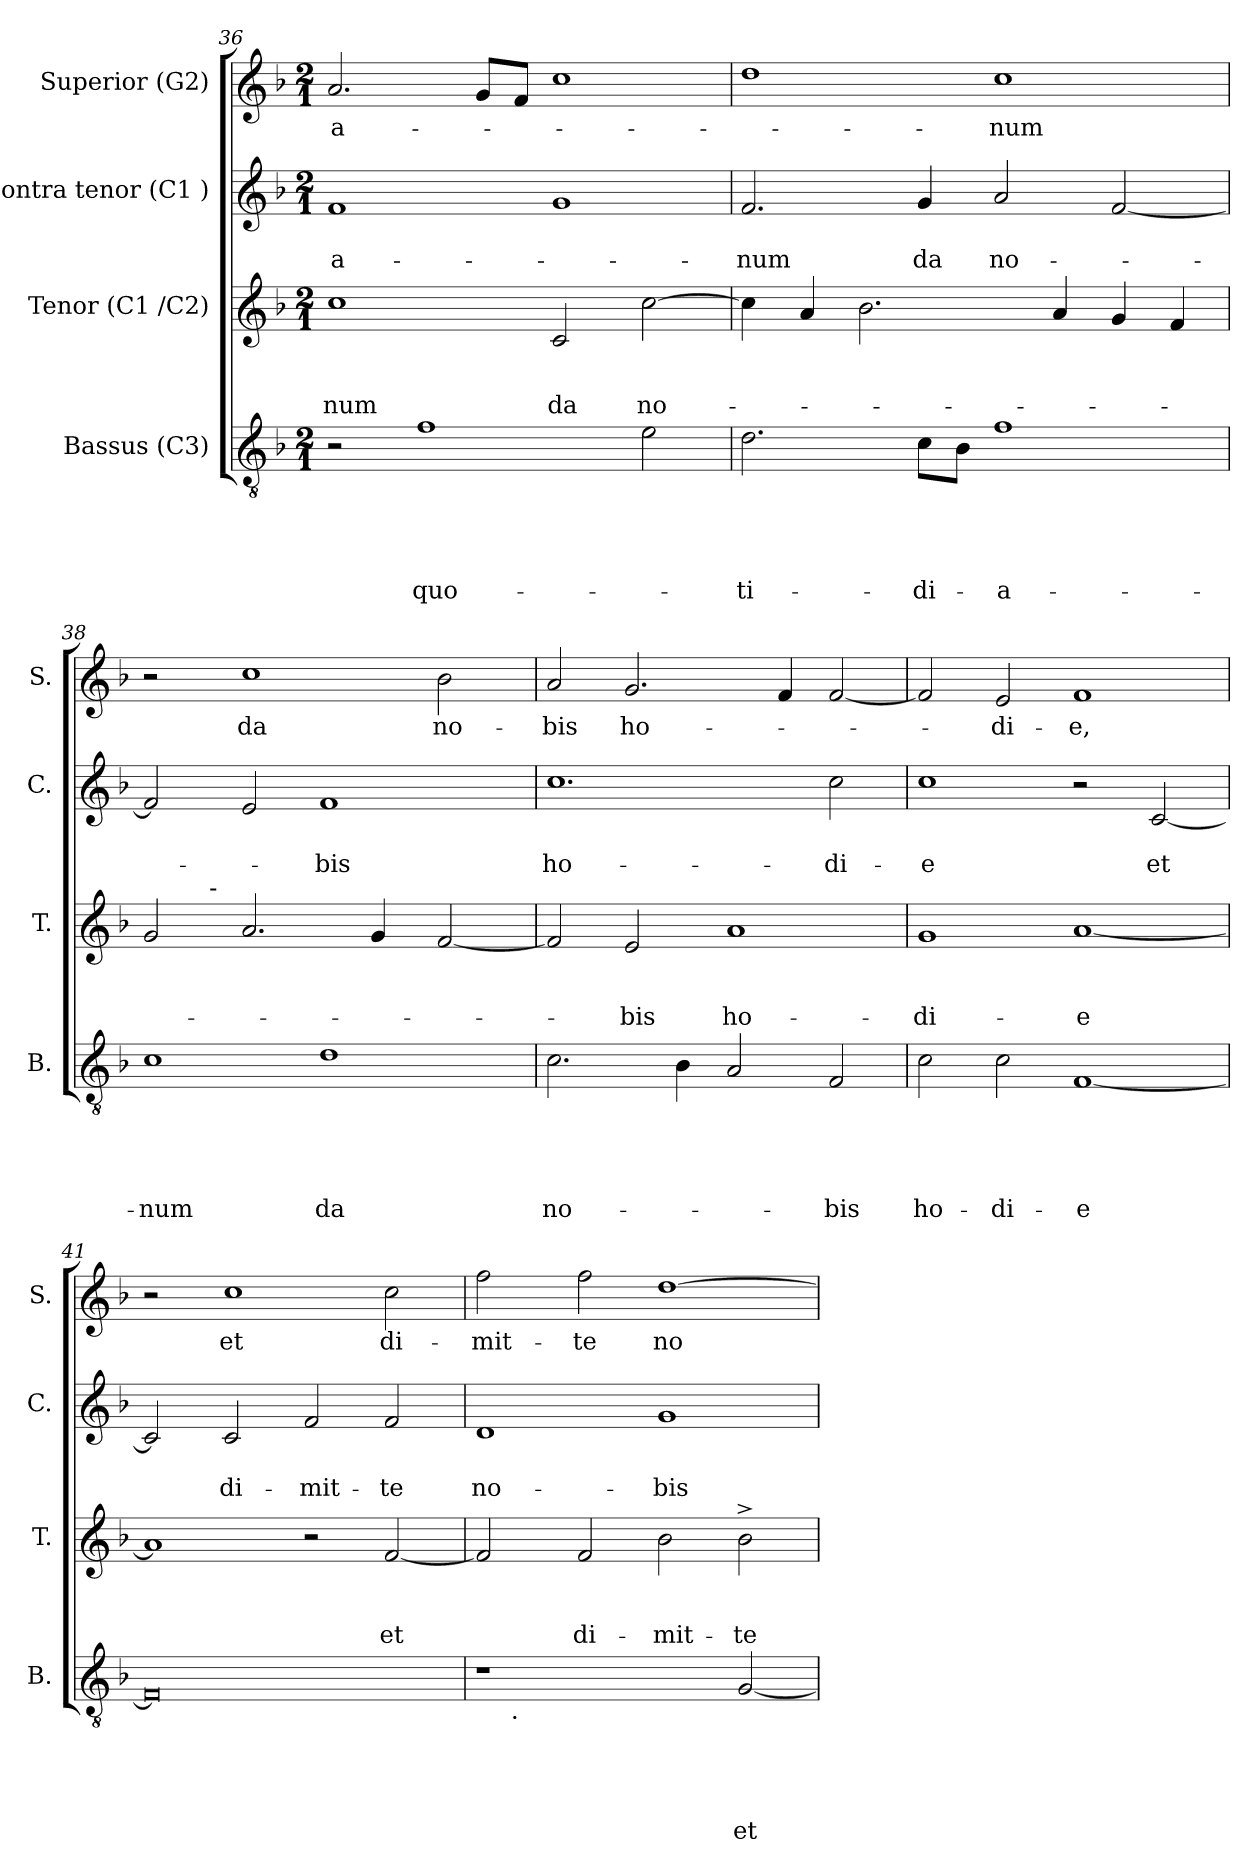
**kern	**text	**text	**text	**text	**text	**kern	**text	**text	**text	**kern	**text	**text	**kern	**text
*part4	*part4	*part4	*part4	*part4	*part4	*part3	*part3	*part3	*part3	*part2	*part2	*part2	*part1	*part1
*staff4	*staff4	*staff4	*staff4	*staff4	*staff4	*staff3	*staff3	*staff3	*staff3	*staff2	*staff2	*staff2	*staff1	*staff1
*I"Bassus (C3)	*	*	*	*	*	*I"Tenor (C1 /C2)	*	*	*	*I"Contra tenor (C1 )	*	*	*I"Superior (G2)	*
*I'B.	*	*	*	*	*	*I'T.	*	*	*	*I'C.	*	*	*I'S.	*
*clefGv2	*	*	*	*	*	*clefG2	*	*	*	*clefG2	*	*	*clefG2	*
*k[b-]	*	*	*	*	*	*k[b-]	*	*	*	*k[b-]	*	*	*k[b-]	*
*F:	*	*	*	*	*	*F:	*	*	*	*F:	*	*	*F:	*
*M2/1	*	*	*	*	*	*M2/1	*	*	*	*M2/1	*	*	*M2/1	*
=36	=36	=36	=36	=36	=36	=36	=36	=36	=36	=36	=36	=36	=36	=36
!	!	!	!	!	!	!	!	!	!LO:LY:b	!	!	!LO:LY:b:rj	!	!LO:LY:b
2r	.	.	.	.	.	1cc	.	.	-num	1f	.	-a-	2.a/	-a-
!	!	!	!	!	!LO:LY:b	!	!	!	!	!	!	!	!	!
1f	.	.	.	.	quo-	.	.	.	.	.	.	.	.	.
.	.	.	.	.	.	.	.	.	.	.	.	.	8g/L	.
.	.	.	.	.	.	.	.	.	.	.	.	.	8f/J	.
!	!	!	!	!	!	!	!	!	!LO:LY:b	!	!	!	!	!
.	.	.	.	.	.	2c/	.	.	da	1g	.	.	1cc	.
!	!	!	!	!	!	!	!	!	!LO:LY:b	!	!	!	!	!
2e\	.	.	.	.	.	[>2cc\	.	.	no-	.	.	.	.	.
=37	=37	=37	=37	=37	=37	=37	=37	=37	=37	=37	=37	=37	=37	=37
!	!	!	!	!	!LO:LY:b	!	!	!	!	!	!	!LO:LY:b	!	!
2.d\	.	.	.	.	-ti-	4cc\]	.	.	.	2.f/	.	-num	1dd	.
.	.	.	.	.	.	4a/	.	.	.	.	.	.	.	.
.	.	.	.	.	.	2.b-\	.	.	.	.	.	.	.	.
!	!	!	!	!	!LO:LY:b	!	!	!	!	!	!	!LO:LY:b	!	!
8c\L	.	.	.	.	-di-	.	.	.	.	4g/	.	da	.	.
8B-\J	.	.	.	.	.	.	.	.	.	.	.	.	.	.
!	!	!	!	!	!LO:LY:b:rj	!	!	!	!	!	!	!LO:LY:b	!	!LO:LY:b
1f	.	.	.	.	-a-	.	.	.	.	2a/	.	no-	1cc	-num
.	.	.	.	.	.	4a/	.	.	.	.	.	.	.	.
.	.	.	.	.	.	4g/	.	.	.	[>2f/	.	.	.	.
.	.	.	.	.	.	4f/	.	.	.	.	.	.	.	.
!!LO:PB:g=z
=38	=38	=38	=38	=38	=38	=38	=38	=38	=38	=38	=38	=38	=38	=38
!	!	!	!	!	!LO:LY:b	!	!	!	!	!	!	!	!	!
*	*	*	*	*	*	*^	*	*	*	*	*	*	*	*
1c	.	.	.	.	-num	2g/	4.ryy	.	.	.	2f/]	.	.	2r	.
!	!	!	!	!	!	!	!LO:TX:a:t=-	!	!	!	!	!	!	!	!
.	.	.	.	.	.	.	1ryy	.	.	.	.	.	.	.	.
!	!	!	!	!	!	!	!	!	!	!	!	!	!	!	!LO:LY:b
.	.	.	.	.	.	2.a/	.	.	.	.	2e/	.	.	1cc	da
!	!	!	!	!	!LO:LY:b	!	!	!	!	!	!	!	!LO:LY:b	!	!
1d	.	.	.	.	da	.	.	.	.	.	1f	.	-bis	.	.
.	.	.	.	.	.	4g/	.	.	.	.	.	.	.	.	.
.	.	.	.	.	.	.	2ryy	.	.	.	.	.	.	.	.
!	!	!	!	!	!	!	!	!	!	!	!	!	!	!	!LO:LY:b
.	.	.	.	.	.	[<2f/	.	.	.	.	.	.	.	2b-\	no-
.	.	.	.	.	.	.	8ryy	.	.	.	.	.	.	.	.
=39	=39	=39	=39	=39	=39	=39	=39	=39	=39	=39	=39	=39	=39	=39	=39
!	!	!	!	!	!LO:LY:b	!	!	!	!	!	!	!	!LO:LY:b	!	!LO:LY:b
*	*	*	*	*	*	*v	*v	*	*	*	*	*	*	*	*
2.c\	.	.	.	.	no-	2f/]	.	.	.	1.cc	.	ho-	2a/	-bis
!	!	!	!	!	!	!	!	!	!LO:LY:b	!	!	!	!	!LO:LY:b
.	.	.	.	.	.	2e/	.	.	-bis	.	.	.	2.g/	ho-
4B-\	.	.	.	.	.	.	.	.	.	.	.	.	.	.
!	!	!	!	!	!	!	!	!	!LO:LY:b	!	!	!	!	!
2A/	.	.	.	.	.	1a	.	.	ho-	.	.	.	.	.
.	.	.	.	.	.	.	.	.	.	.	.	.	4f/	.
!	!	!	!	!	!LO:LY:b	!	!	!	!	!	!	!LO:LY:b	!	!
2F/	.	.	.	.	-bis	.	.	.	.	2cc\	.	-di-	[<2f/	.
=40	=40	=40	=40	=40	=40	=40	=40	=40	=40	=40	=40	=40	=40	=40
!	!	!	!	!	!LO:LY:b	!	!	!	!LO:LY:b	!	!	!LO:LY:b:rj	!	!
2c\	.	.	.	.	ho-	1g	.	.	-di-	1cc	.	-e	2f/]	.
!	!	!	!	!	!LO:LY:b	!	!	!	!	!	!	!	!	!LO:LY:b
2c\	.	.	.	.	-di-	.	.	.	.	.	.	.	2e/	-di-
!	!	!	!	!	!LO:LY:b:rj	!	!	!	!LO:LY:b:rj	!	!	!	!	!LO:LY:b
[<1F	.	.	.	.	-e	[<1a	.	.	-e	2r	.	.	1f	-e,
!	!	!	!	!	!	!	!	!	!	!	!	!LO:LY:b	!	!
.	.	.	.	.	.	.	.	.	.	[<2c/	.	et	.	.
=41	=41	=41	=41	=41	=41	=41	=41	=41	=41	=41	=41	=41	=41	=41
0F]	.	.	.	.	.	1a]	.	.	.	2c/]	.	.	2r	.
!	!	!	!	!	!	!	!	!	!	!	!	!LO:LY:b	!	!LO:LY:b
.	.	.	.	.	.	.	.	.	.	2c/	.	di-	1cc	et
!	!	!	!	!	!	!	!	!	!	!	!	!LO:LY:b	!	!
.	.	.	.	.	.	2r	.	.	.	2f/	.	-mit-	.	.
!	!	!	!	!	!	!	!	!	!LO:LY:b	!	!	!LO:LY:b	!	!LO:LY:b
.	.	.	.	.	.	[<2f/	.	.	et	2f/	.	-te	2cc\	di-
=42	=42	=42	=42	=42	=42	=42	=42	=42	=42	=42	=42	=42	=42	=42
!	!	!	!	!	!	!	!	!	!	!	!	!LO:LY:b	!	!LO:LY:b
*^	*	*	*	*	*	*	*	*	*	*	*	*	*	*
1r	8ryy	.	.	.	.	.	2f/]	.	.	.	1d	.	no-	2ff\	-mit-
!	!LO:TX:b:t=.	!	!	!	!	!	!	!	!	!	!	!	!	!	!
.	1...ryy	.	.	.	.	.	.	.	.	.	.	.	.	.	.
!	!	!	!	!	!	!	!	!	!	!LO:LY:b	!	!	!	!	!LO:LY:b
.	.	.	.	.	.	.	2f/	.	.	di-	.	.	.	2ff\	-te
!	!	!	!	!	!	!	!	!	!	!LO:LY:b	!	!	!LO:LY:b	!	!LO:LY:b
2ryy	.	.	.	.	.	.	2b-\	.	.	-mit-	1g	.	-bis	[<1dd	no-
!	!	!	!	!	!	!LO:LY:b	!	!	!	!LO:LY:b	!	!	!	!	!
[<2G/	.	.	.	.	.	et	2b-^>\	.	.	-te	.	.	.	.	.
*v	*v	*	*	*	*	*	*	*	*	*	*	*	*	*	*
=	=	=	=	=	=	=	=	=	=	=	=	=	=	=
*-	*-	*-	*-	*-	*-	*-	*-	*-	*-	*-	*-	*-	*-	*-
